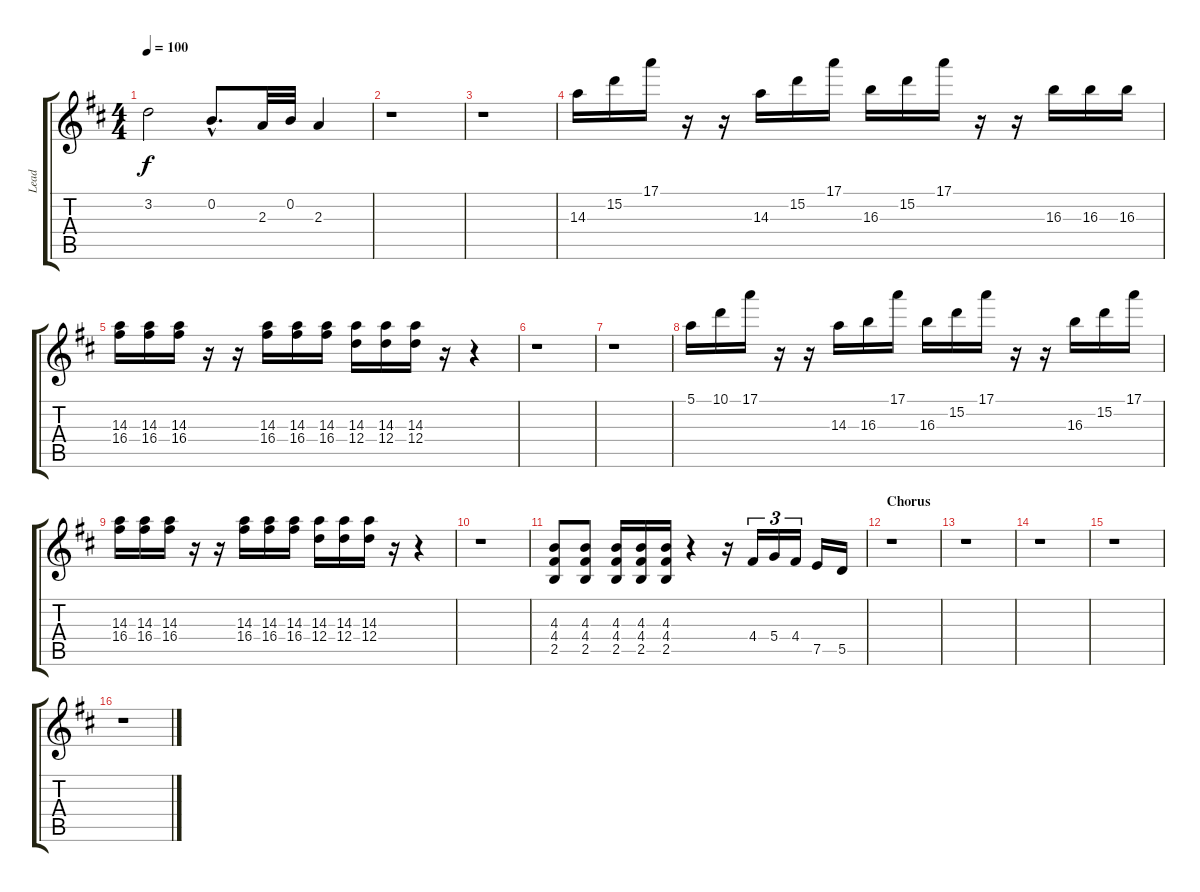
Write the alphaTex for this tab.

\track ("Lead" "Lead") {instrument distortionguitar}
\staff {score tabs}
\tuning (E4 B3 G3 D3 A2 E2) {hide}
\ts (4 4)
\tempo 100
\clef g2
\ks d
3.2.2{dy f} 0.2{hac}.8{d} 2.3.32 0.2.32 2.3.4 |
r.1 |
r.1 |
14.3.16 15.2.16 17.1.16 r.16 r.16 14.3.16 15.2.16 17.1.16 16.3.16 15.2.16 17.1.16 r.16 r.16 16.3.16 16.3.16 16.3.16 |
(14.3 16.4).16 (14.3 16.4).16 (14.3 16.4).16 r.16 r.16 (14.3 16.4).16 (14.3 16.4).16 (14.3 16.4).16 (14.3 12.4).16 (14.3 12.4).16 (14.3 12.4).16 r.16 r.4 |
r.1 |
r.1 |
5.1.16 10.1.16 17.1.16 r.16 r.16 14.3.16 16.3.16 17.1.16 16.3.16 15.2.16 17.1.16 r.16 r.16 16.3.16 15.2.16 17.1.16 |
(14.3 16.4).16 (14.3 16.4).16 (14.3 16.4).16 r.16 r.16 (14.3 16.4).16 (14.3 16.4).16 (14.3 16.4).16 (14.3 12.4).16 (14.3 12.4).16 (14.3 12.4).16 r.16 r.4 |
r.1 |
(4.3 4.4 2.5).8 (4.3 4.4 2.5).8 (4.3 4.4 2.5).16 (4.3 4.4 2.5).16 (4.3 4.4 2.5).16 r.4 r.16 4.4.16{tu (3 2)} 5.4.16{tu (3 2)} 4.4.16{tu (3 2)} 7.5.16 5.5.16 |
\section ("" "Chorus")
r.1 |
r.1 |
r.1 |
r.1 |
r.1
